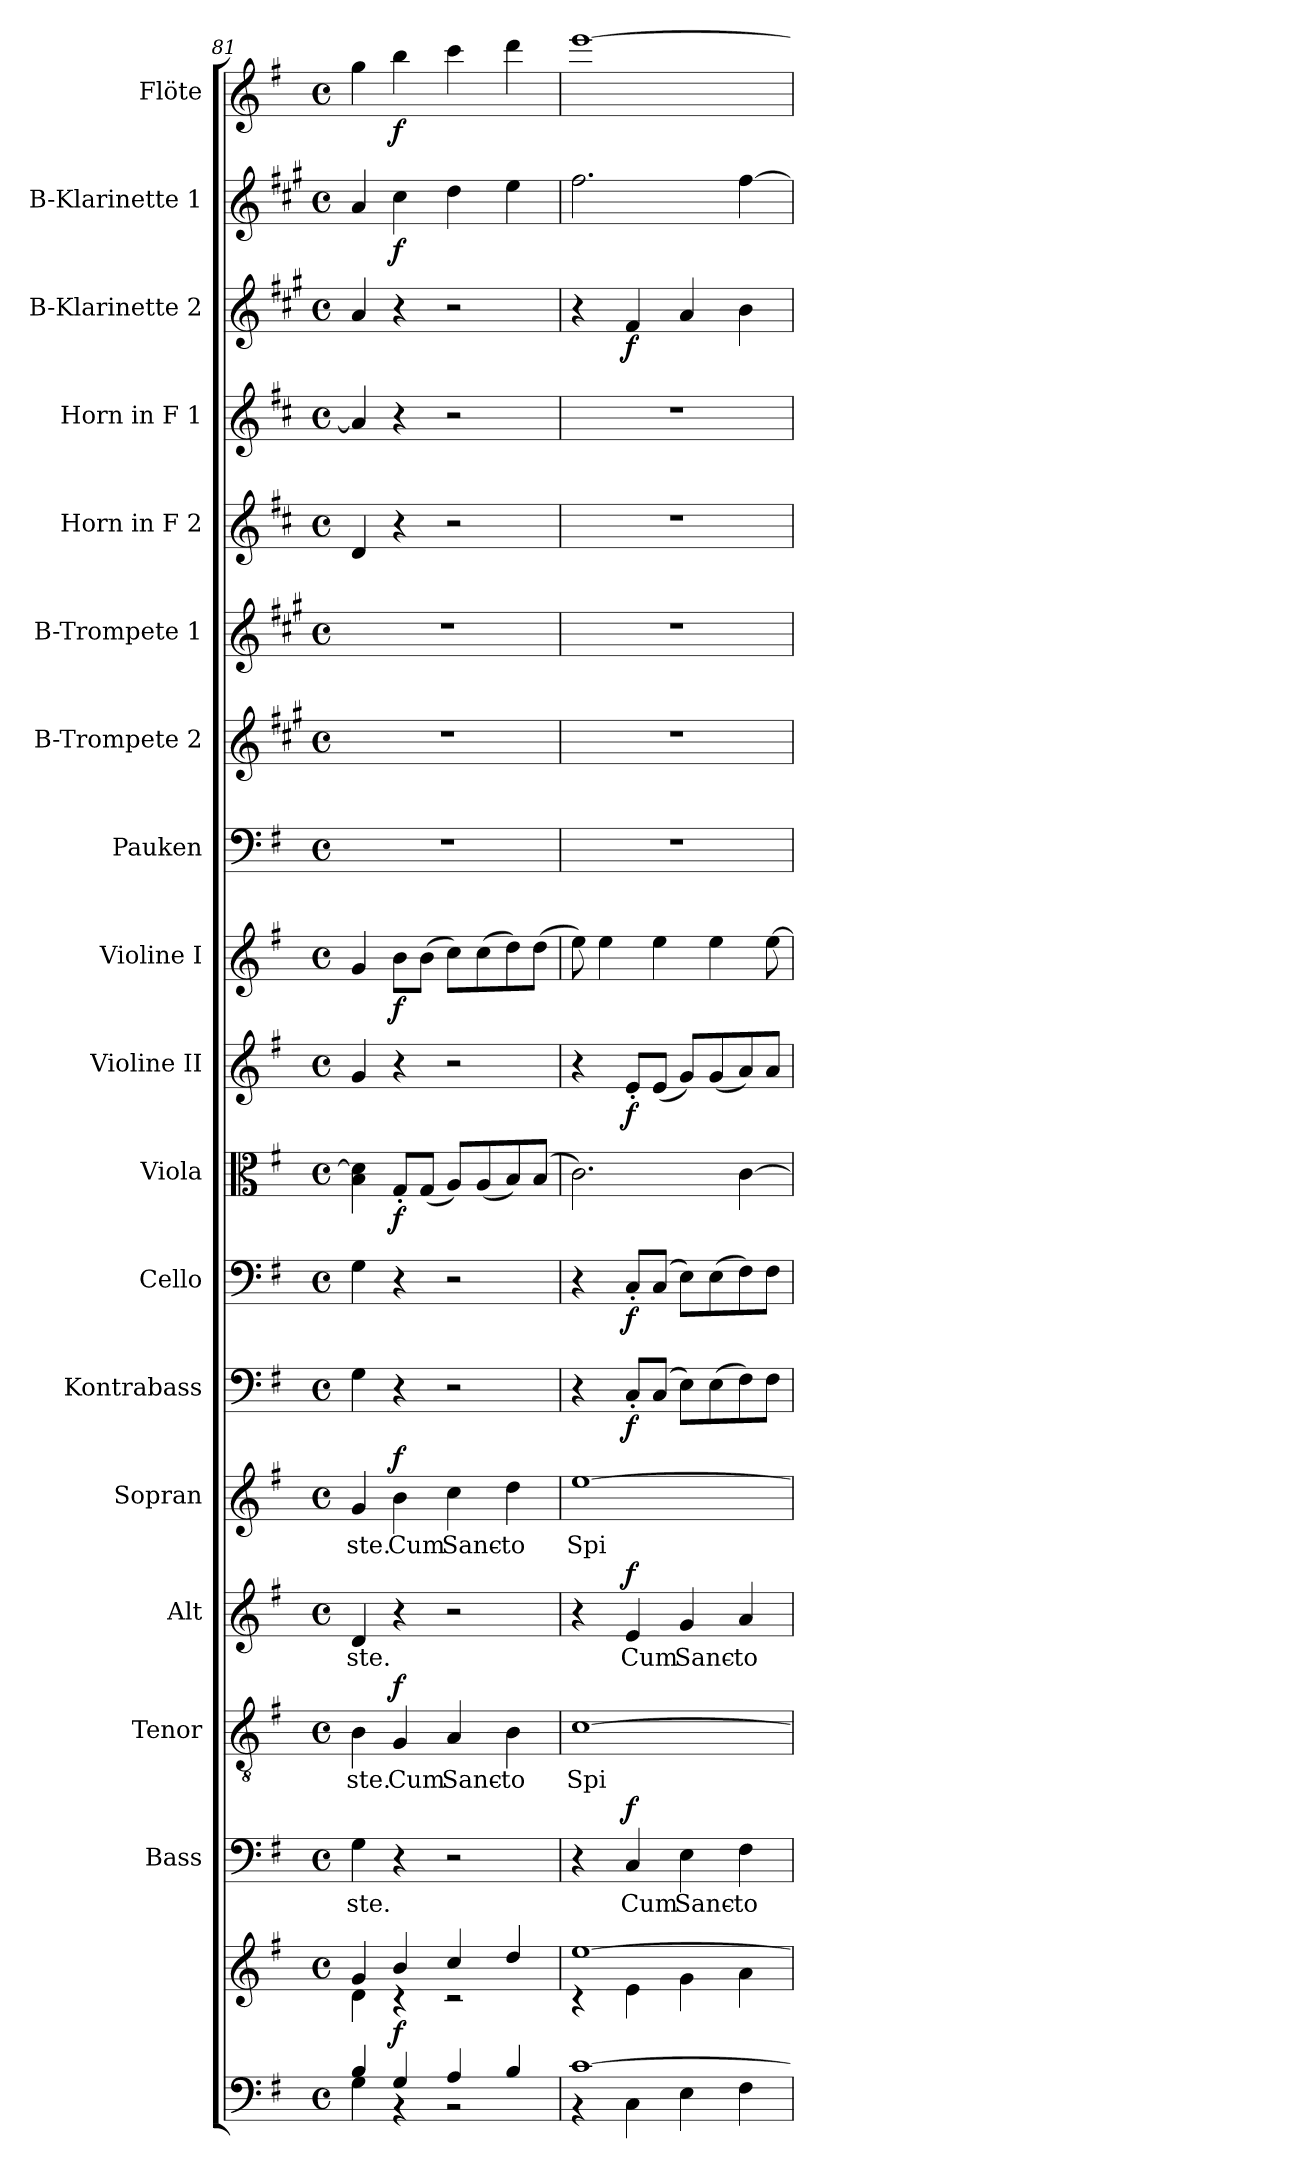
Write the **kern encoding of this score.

**kern	**kern	**dynam	**kern	**text	**dynam	**kern	**text	**dynam	**kern	**text	**dynam	**kern	**text	**dynam	**kern	**dynam	**kern	**dynam	**kern	**dynam	**kern	**dynam	**kern	**dynam	**kern	**kern	**kern	**kern	**kern	**kern	**dynam	**kern	**dynam	**kern	**dynam
*part18	*part18	*part18	*part17	*part17	*part17	*part16	*part16	*part16	*part15	*part15	*part15	*part14	*part14	*part14	*part13	*part13	*part12	*part12	*part11	*part11	*part10	*part10	*part9	*part9	*part8	*part7	*part6	*part5	*part4	*part3	*part3	*part2	*part2	*part1	*part1
*staff19	*staff18	*staff18/19	*staff17	*staff17	*staff17	*staff16	*staff16	*staff16	*staff15	*staff15	*staff15	*staff14	*staff14	*staff14	*staff13	*staff13	*staff12	*staff12	*staff11	*staff11	*staff10	*staff10	*staff9	*staff9	*staff8	*staff7	*staff6	*staff5	*staff4	*staff3	*staff3	*staff2	*staff2	*staff1	*staff1
*	*	*	*I"Bass	*	*	*I"Tenor	*	*	*I"Alt	*	*	*I"Sopran	*	*	*I"Kontrabass	*	*I"Cello	*	*I"Viola	*	*I"Violine II	*	*I"Violine I	*	*I"Pauken	*I"B-Trompete 2	*I"B-Trompete 1	*I"Horn in F 2	*I"Horn in F 1	*I"B-Klarinette 2	*	*I"B-Klarinette 1	*	*I"Flöte	*
*	*	*	*I'B.	*	*	*I'T.	*	*	*I'A.	*	*	*I'S.	*	*	*I'Kb.	*	*	*	*I'Vla.	*	*I'Vl. II	*	*I'Vl. I	*	*I'Pk.	*I'Trp. 2	*I'Trp. 1	*	*	*I'Kl. 2	*	*I'Kl. 1	*	*I'Fl.	*
!!LO:PB:g=z
*clefF4	*clefG2	*	*clefF4	*	*	*clefGv2	*	*	*clefG2	*	*	*clefG2	*	*	*clefF4	*	*clefF4	*	*clefC3	*	*clefG2	*	*clefG2	*	*clefF4	*clefG2	*clefG2	*clefG2	*clefG2	*clefG2	*	*clefG2	*	*clefG2	*
*	*	*	*	*	*	*	*	*	*	*	*	*	*	*	*ITrd7c12	*	*	*	*	*	*	*	*	*	*	*ITrd1c2	*ITrd1c2	*ITrd4c7	*ITrd4c7	*ITrd1c2	*	*ITrd1c2	*	*	*
*k[f#]	*k[f#]	*	*k[f#]	*	*	*k[f#]	*	*	*k[f#]	*	*	*k[f#]	*	*	*k[f#]	*	*k[f#]	*	*k[f#]	*	*k[f#]	*	*k[f#]	*	*k[f#]	*k[f#]	*k[f#]	*k[f#]	*k[f#]	*k[f#]	*	*k[f#]	*	*k[f#]	*
*G:	*G:	*	*G:	*	*	*G:	*	*	*G:	*	*	*G:	*	*	*G:	*	*G:	*	*G:	*	*G:	*	*G:	*	*G:	*G:	*G:	*G:	*G:	*G:	*	*G:	*	*G:	*
*M4/4	*M4/4	*	*M4/4	*	*	*M4/4	*	*	*M4/4	*	*	*M4/4	*	*	*M4/4	*	*M4/4	*	*M4/4	*	*M4/4	*	*M4/4	*	*M4/4	*M4/4	*M4/4	*M4/4	*M4/4	*M4/4	*	*M4/4	*	*M4/4	*
*met(c)	*met(c)	*	*met(c)	*	*	*met(c)	*	*	*met(c)	*	*	*met(c)	*	*	*met(c)	*	*met(c)	*	*met(c)	*	*met(c)	*	*met(c)	*	*met(c)	*met(c)	*met(c)	*met(c)	*met(c)	*met(c)	*	*met(c)	*	*met(c)	*
=81	=81	=81	=81	=81	=81	=81	=81	=81	=81	=81	=81	=81	=81	=81	=81	=81	=81	=81	=81	=81	=81	=81	=81	=81	=81	=81	=81	=81	=81	=81	=81	=81	=81	=81	=81
*^	*^	*	*	*	*	*	*	*	*	*	*	*	*	*	*	*	*	*	*	*	*	*	*	*	*	*	*	*	*	*	*	*	*	*	*
!	!	!	!	!	!	!LO:LY:b	!	!	!LO:LY:b	!	!	!LO:LY:b	!	!	!LO:LY:b	!	!	!	!	!	!	!	!	!	!	!	!	!	!	!	!	!	!	!	!	!	!
4B/	4G\	4g/	4d\	.	4G\	-ste.	.	4B\	-ste.	.	4d/	-ste.	.	4g/	-ste.	.	4GG\	.	4G\	.	4B\ 4d\]	.	4g/	.	4g/	.	1r	1r	1r	4G/	4d/]	4g/	.	4g/	.	4gg\	.
!	!	!	!	!LO:DY:b	!	!	!	!	!LO:LY:b	!LO:DY:a	!	!	!	!	!LO:LY:b	!LO:DY:a	!	!	!	!	!	!LO:DY:b	!	!	!	!LO:DY:b	!	!	!	!	!	!	!	!	!LO:DY:b	!	!LO:DY:b
4G/	4rAA	4b/	4rc	f	4r	.	.	4G/	Cum	f	4r	.	.	4b\	Cum	f	4r	.	4r	.	8G'</L	f	4r	.	8b\L	f	.	.	.	4r	4r	4r	.	4b\	f	4bb\	f
.	.	.	.	.	.	.	.	.	.	.	.	.	.	.	.	.	.	.	.	.	(<8G/J	.	.	.	(>8b\J	.	.	.	.	.	.	.	.	.	.	.	.
!	!	!	!	!	!	!	!	!	!LO:LY:b	!	!	!	!	!	!LO:LY:b	!	!	!	!	!	!	!	!	!	!	!	!	!	!	!	!	!	!	!	!	!	!
4A/	2rC	4cc/	2rc	.	2r	.	.	4A/	Sanc-	.	2r	.	.	4cc\	Sanc-	.	2r	.	2r	.	8A/L)	.	2r	.	8cc\L)	.	.	.	.	2r	2r	2r	.	4cc\	.	4ccc\	.
.	.	.	.	.	.	.	.	.	.	.	.	.	.	.	.	.	.	.	.	.	(<8A/	.	.	.	(>8cc\	.	.	.	.	.	.	.	.	.	.	.	.
!	!	!	!	!	!	!	!	!	!LO:LY:b	!	!	!	!	!	!LO:LY:b	!	!	!	!	!	!	!	!	!	!	!	!	!	!	!	!	!	!	!	!	!	!
4B/	.	4dd/	.	.	.	.	.	4B\	-to	.	.	.	.	4dd\	-to	.	.	.	.	.	8B/)	.	.	.	8dd\)	.	.	.	.	.	.	.	.	4dd\	.	4ddd\	.
.	.	.	.	.	.	.	.	.	.	.	.	.	.	.	.	.	.	.	.	.	(8B/J	.	.	.	(>8dd\J	.	.	.	.	.	.	.	.	.	.	.	.
=82	=82	=82	=82	=82	=82	=82	=82	=82	=82	=82	=82	=82	=82	=82	=82	=82	=82	=82	=82	=82	=82	=82	=82	=82	=82	=82	=82	=82	=82	=82	=82	=82	=82	=82	=82	=82	=82
!	!	!	!	!	!	!	!	!	!LO:LY:b	!	!	!	!	!	!LO:LY:b	!	!	!	!	!	!	!	!	!	!	!	!	!	!	!	!	!	!	!	!	!	!
[>1c	4r	[>1ee	4rc	.	4r	.	.	[1c	Spi-	.	4r	.	.	[1ee	Spi-	.	4r	.	4r	.	2.c\)	.	4r	.	8ee\)	.	1r	1r	1r	1r	1r	4r	.	2.ee\	.	[1eee	.
.	.	.	.	.	.	.	.	.	.	.	.	.	.	.	.	.	.	.	.	.	.	.	.	.	4ee\	.	.	.	.	.	.	.	.	.	.	.	.
!	!	!	!	!	!	!LO:LY:b	!LO:DY:a	!	!	!	!	!LO:LY:b	!LO:DY:a	!	!	!	!	!LO:DY:b	!	!LO:DY:b	!	!	!	!LO:DY:b	!	!	!	!	!	!	!	!	!LO:DY:b	!	!	!	!
.	4C\	.	4e\	.	4C/	Cum	f	.	.	.	4e/	Cum	f	.	.	.	8CC'</L	f	8C'</L	f	.	.	8e'</L	f	.	.	.	.	.	.	.	4e/	f	.	.	.	.
.	.	.	.	.	.	.	.	.	.	.	.	.	.	.	.	.	(8CC/J	.	(8C/J	.	.	.	(<8e/J	.	4ee\	.	.	.	.	.	.	.	.	.	.	.	.
!	!	!	!	!	!	!LO:LY:b	!	!	!	!	!	!LO:LY:b	!	!	!	!	!	!	!	!	!	!	!	!	!	!	!	!	!	!	!	!	!	!	!	!	!
.	4E\	.	4g\	.	4E\	Sanc-	.	.	.	.	4g/	Sanc-	.	.	.	.	8EE\L)	.	8E\L)	.	.	.	8g/L)	.	.	.	.	.	.	.	.	4g/	.	.	.	.	.
.	.	.	.	.	.	.	.	.	.	.	.	.	.	.	.	.	(>8EE\	.	(>8E\	.	.	.	(<8g/	.	4ee\	.	.	.	.	.	.	.	.	.	.	.	.
!	!	!	!	!	!	!LO:LY:b	!	!	!	!	!	!LO:LY:b	!	!	!	!	!	!	!	!	!	!	!	!	!	!	!	!	!	!	!	!	!	!	!	!	!
.	4F#\	.	4a\	.	4F#\	-to	.	.	.	.	4a/	-to	.	.	.	.	8FF#\)	.	8F#\)	.	[4c\	.	8a/)	.	.	.	.	.	.	.	.	4a\	.	[4ee\	.	.	.
.	.	.	.	.	.	.	.	.	.	.	.	.	.	.	.	.	8FF#\J	.	8F#\J	.	.	.	8a/J	.	[8ee\	.	.	.	.	.	.	.	.	.	.	.	.
*v	*v	*	*	*	*	*	*	*	*	*	*	*	*	*	*	*	*	*	*	*	*	*	*	*	*	*	*	*	*	*	*	*	*	*	*	*	*
*	*v	*v	*	*	*	*	*	*	*	*	*	*	*	*	*	*	*	*	*	*	*	*	*	*	*	*	*	*	*	*	*	*	*	*	*	*
=	=	=	=	=	=	=	=	=	=	=	=	=	=	=	=	=	=	=	=	=	=	=	=	=	=	=	=	=	=	=	=	=	=	=	=
*-	*-	*-	*-	*-	*-	*-	*-	*-	*-	*-	*-	*-	*-	*-	*-	*-	*-	*-	*-	*-	*-	*-	*-	*-	*-	*-	*-	*-	*-	*-	*-	*-	*-	*-	*-
